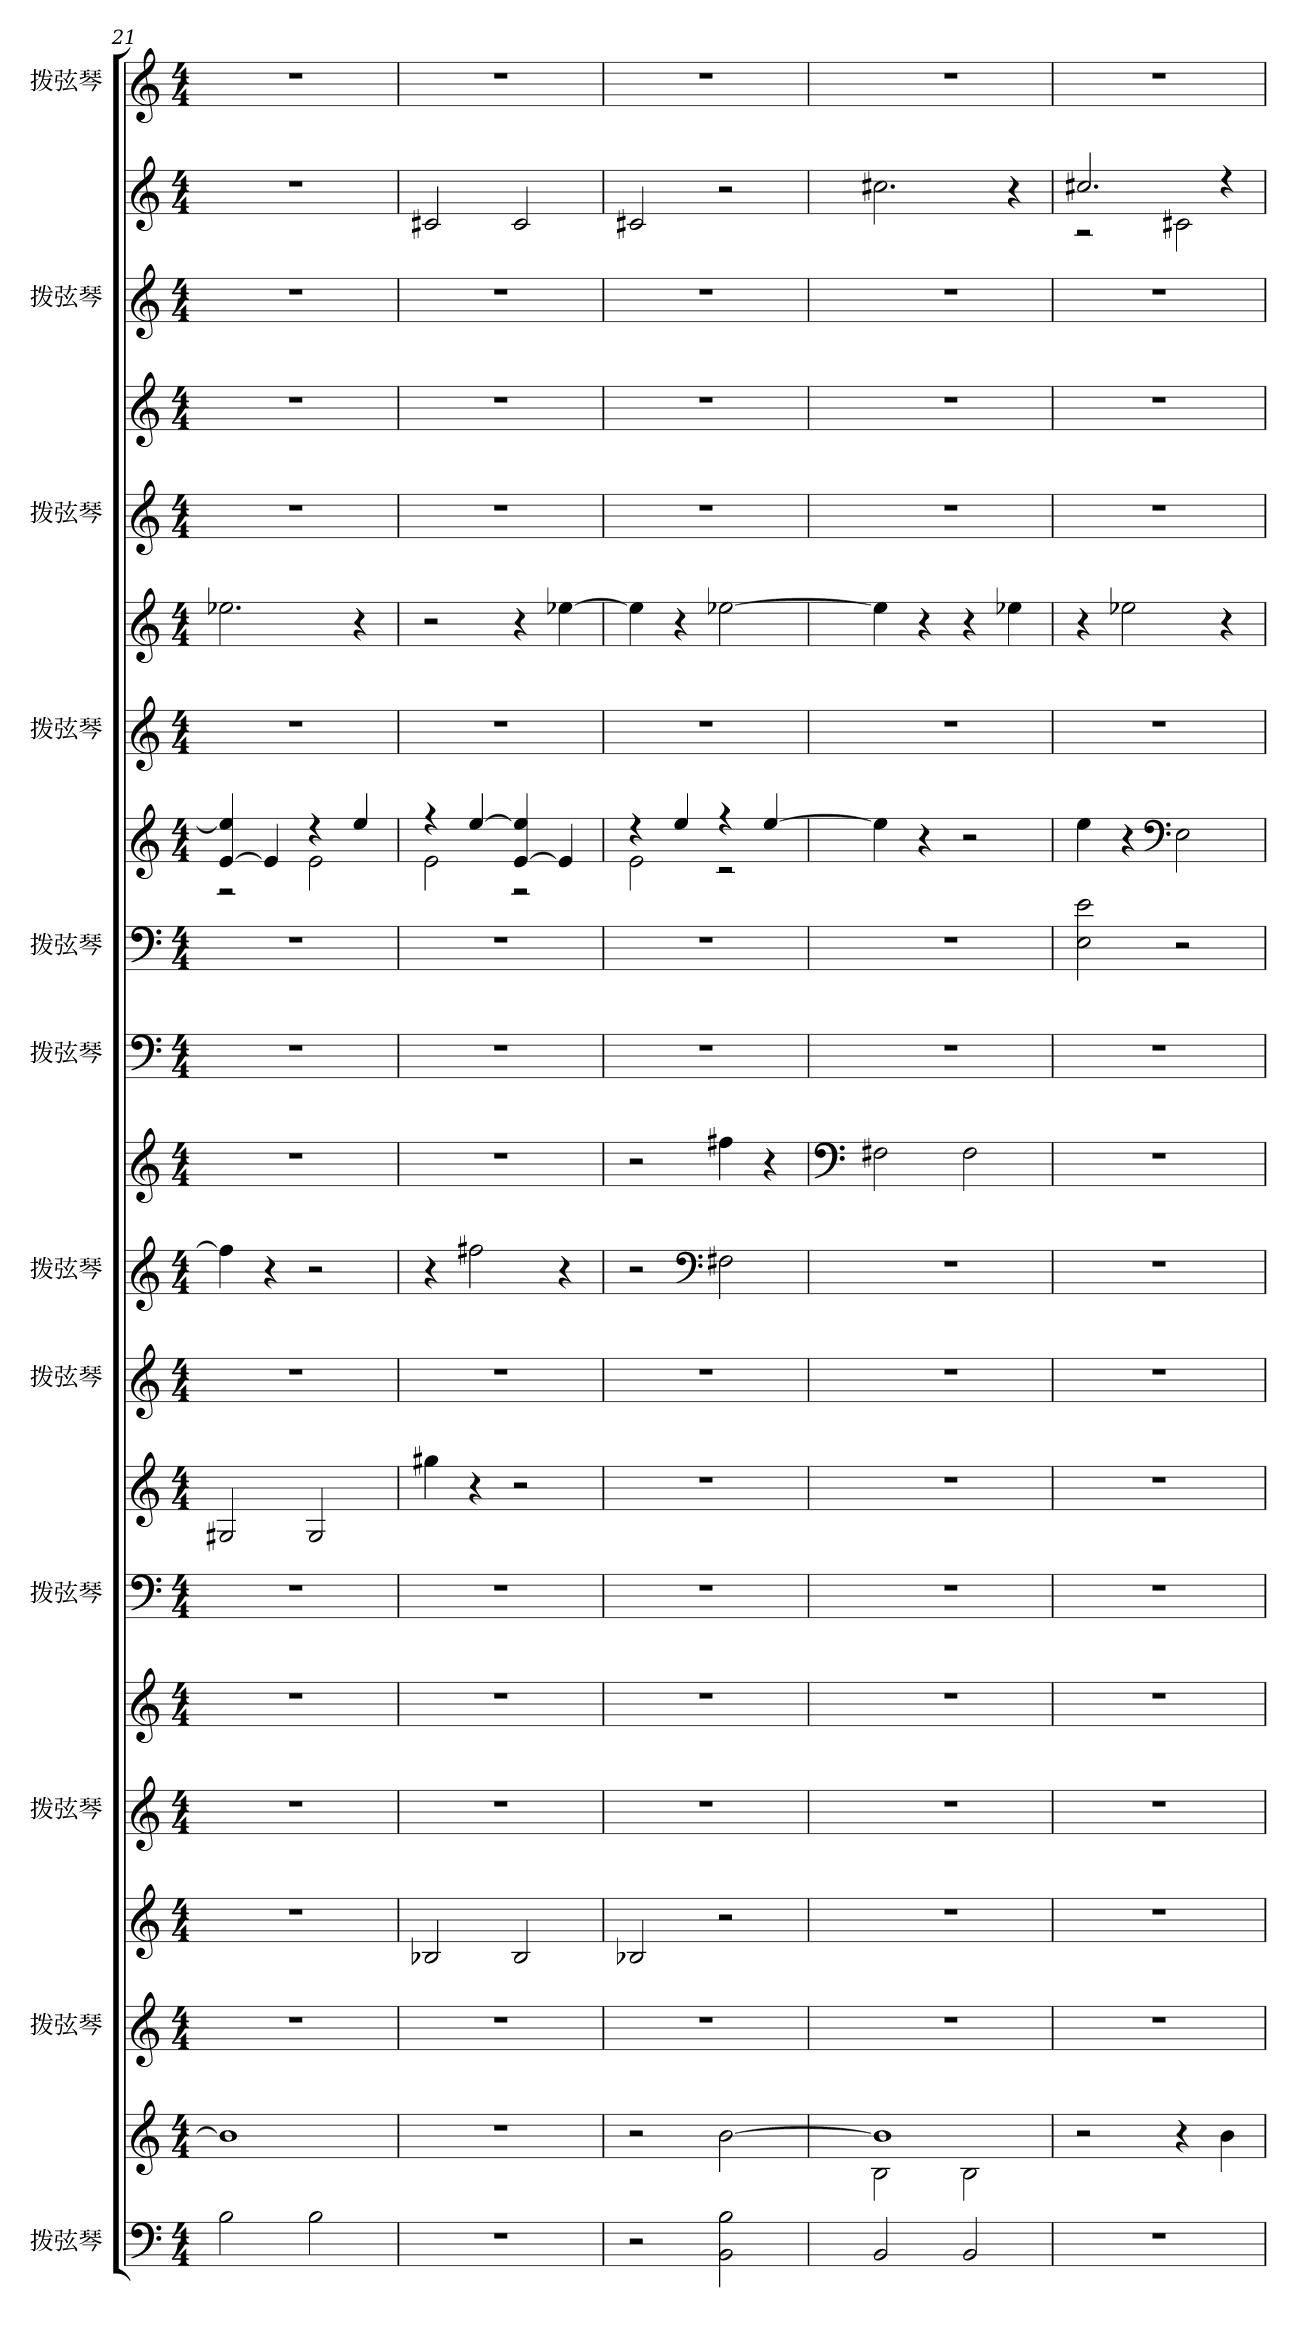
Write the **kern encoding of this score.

**kern	**kern	**kern	**kern	**kern	**kern	**kern	**kern	**kern	**kern	**kern	**kern	**kern	**kern	**kern	**kern	**kern	**kern	**kern	**kern	**kern
*part12	*part12	*part11	*part11	*part10	*part10	*part9	*part9	*part8	*part7	*part7	*part6	*part5	*part5	*part4	*part4	*part3	*part3	*part2	*part2	*part1
*staff21	*staff20	*staff19	*staff18	*staff17	*staff16	*staff15	*staff14	*staff13	*staff12	*staff11	*staff10	*staff9	*staff8	*staff7	*staff6	*staff5	*staff4	*staff3	*staff2	*staff1
*I"拨弦琴	*	*I"拨弦琴	*	*I"拨弦琴	*	*I"拨弦琴	*	*I"拨弦琴	*I"拨弦琴	*	*I"拨弦琴	*I"拨弦琴	*	*I"拨弦琴	*	*I"拨弦琴	*	*I"拨弦琴	*	*I"拨弦琴
*clefF4	*clefG2	*clefG2	*clefG2	*clefG2	*clefG2	*clefF4	*clefG2	*clefG2	*clefG2	*clefG2	*clefF4	*clefF4	*clefG2	*clefG2	*clefG2	*clefG2	*clefG2	*clefG2	*clefG2	*clefG2
*k[]	*k[]	*k[]	*k[]	*k[]	*k[]	*k[]	*k[]	*k[]	*k[]	*k[]	*k[]	*k[]	*k[]	*k[]	*k[]	*k[]	*k[]	*k[]	*k[]	*k[]
*M4/4	*M4/4	*M4/4	*M4/4	*M4/4	*M4/4	*M4/4	*M4/4	*M4/4	*M4/4	*M4/4	*M4/4	*M4/4	*M4/4	*M4/4	*M4/4	*M4/4	*M4/4	*M4/4	*M4/4	*M4/4
=21	=21	=21	=21	=21	=21	=21	=21	=21	=21	=21	=21	=21	=21	=21	=21	=21	=21	=21	=21	=21
*	*	*	*	*	*	*	*	*	*	*	*	*	*^	*	*	*	*	*	*	*
2B\	1b]	1r	1r	1r	1r	1r	2G#X/	1r	4ff#\]	1r	1r	1r	[4e/ 4ee/]	2r	1r	2.ee-X\	1r	1r	1r	1r	1r
.	.	.	.	.	.	.	.	.	4r	.	.	.	4e/]	.	.	.	.	.	.	.	.
2B\	.	.	.	.	.	.	2G#/	.	2r	.	.	.	4r	2e\	.	.	.	.	.	.	.
.	.	.	.	.	.	.	.	.	.	.	.	.	4ee/	.	.	4r	.	.	.	.	.
=22	=22	=22	=22	=22	=22	=22	=22	=22	=22	=22	=22	=22	=22	=22	=22	=22	=22	=22	=22	=22	=22
1r	1r	1r	2B-X/	1r	1r	1r	4gg#X\	1r	4r	1r	1r	1r	4r	2e\	1r	2r	1r	1r	1r	2c#X/	1r
.	.	.	.	.	.	.	4r	.	2ff#X\	.	.	.	[4ee/	.	.	.	.	.	.	.	.
.	.	.	2B-/	.	.	.	2r	.	.	.	.	.	[4e/ 4ee/]	2r	.	4r	.	.	.	2c#/	.
.	.	.	.	.	.	.	.	.	4r	.	.	.	4e/]	.	.	[4ee-X\	.	.	.	.	.
=23	=23	=23	=23	=23	=23	=23	=23	=23	=23	=23	=23	=23	=23	=23	=23	=23	=23	=23	=23	=23	=23
2r	2r	1r	2B-X/	1r	1r	1r	1r	1r	2r	2r	1r	1r	4r	2e\	1r	4ee-\]	1r	1r	1r	2c#X/	1r
.	.	.	.	.	.	.	.	.	.	.	.	.	4ee/	.	.	4r	.	.	.	.	.
*	*	*	*	*	*	*	*	*	*clefF4	*	*	*	*	*	*	*	*	*	*	*	*
2BB\ 2B\	[2b\	.	2r	.	.	.	.	.	2F#X\	4ff#X\	.	.	4r	2r	.	[2ee-X\	.	.	.	2r	.
.	.	.	.	.	.	.	.	.	.	4r	.	.	[4ee/	.	.	.	.	.	.	.	.
*	*	*	*	*	*	*	*	*	*	*	*	*	*v	*v	*	*	*	*	*	*	*
=24	=24	=24	=24	=24	=24	=24	=24	=24	=24	=24	=24	=24	=24	=24	=24	=24	=24	=24	=24	=24
*	*	*	*	*	*	*	*	*	*	*clefF4	*	*	*	*	*	*	*	*	*	*
*	*^	*	*	*	*	*	*	*	*	*	*	*	*	*	*	*	*	*	*	*
2BB/	1b]	2B\	1r	1r	1r	1r	1r	1r	1r	1r	2F#X\	1r	1r	4ee\]	1r	4ee-\]	1r	1r	1r	2.cc#X\	1r
.	.	.	.	.	.	.	.	.	.	.	.	.	.	4r	.	4r	.	.	.	.	.
2BB/	.	2B\	.	.	.	.	.	.	.	.	2F#\	.	.	2r	.	4r	.	.	.	.	.
.	.	.	.	.	.	.	.	.	.	.	.	.	.	.	.	4ee-X\	.	.	.	4r	.
*	*v	*v	*	*	*	*	*	*	*	*	*	*	*	*	*	*	*	*	*	*	*
!!LO:PB:g=z
=25	=25	=25	=25	=25	=25	=25	=25	=25	=25	=25	=25	=25	=25	=25	=25	=25	=25	=25	=25	=25
*	*	*	*	*	*	*	*	*	*	*	*	*	*	*	*	*	*	*	*^	*
1r	2r	1r	1r	1r	1r	1r	1r	1r	1r	1r	1r	2E\ 2e\	4ee\	1r	4r	1r	1r	1r	2.cc#X/	2r	1r
.	.	.	.	.	.	.	.	.	.	.	.	.	4r	.	2ee-X\	.	.	.	.	.	.
*	*	*	*	*	*	*	*	*	*	*	*	*	*clefF4	*	*	*	*	*	*	*	*
.	4r	.	.	.	.	.	.	.	.	.	.	2r	2E\	.	.	.	.	.	.	2c#X\	.
.	4b\	.	.	.	.	.	.	.	.	.	.	.	.	.	4r	.	.	.	4r	.	.
*	*	*	*	*	*	*	*	*	*	*	*	*	*	*	*	*	*	*	*v	*v	*
=	=	=	=	=	=	=	=	=	=	=	=	=	=	=	=	=	=	=	=	=
*-	*-	*-	*-	*-	*-	*-	*-	*-	*-	*-	*-	*-	*-	*-	*-	*-	*-	*-	*-	*-
